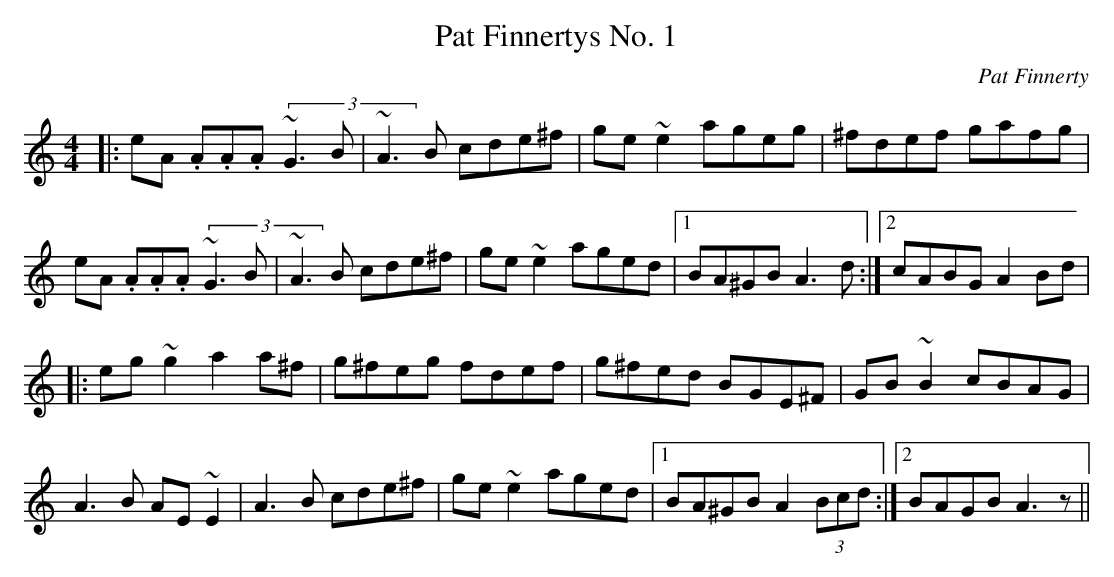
X:1
T:Pat Finnertys No. 1
M:4/4
L:1/8
C:Pat Finnerty
K:Am
|:eA .A.A.A(3 ~G3B|~A3 B cde^f| ge ~e2 ageg|^fdef gafg|!
eA .A.A.A (3~G3B|~A3 B cde^f|  ge ~e2 aged |1BA^GB A3 d:|2cABG A2 Bd|!
|:eg ~g2 a2a^f|g^feg fdef| g^fed BGE^F|GB ~B2 cBAG|!
A3 B AE ~E2|A3 B cde^f|ge ~e2 aged|1BA^GB A2 (3Bcd:|2BAGB A3 z||!
